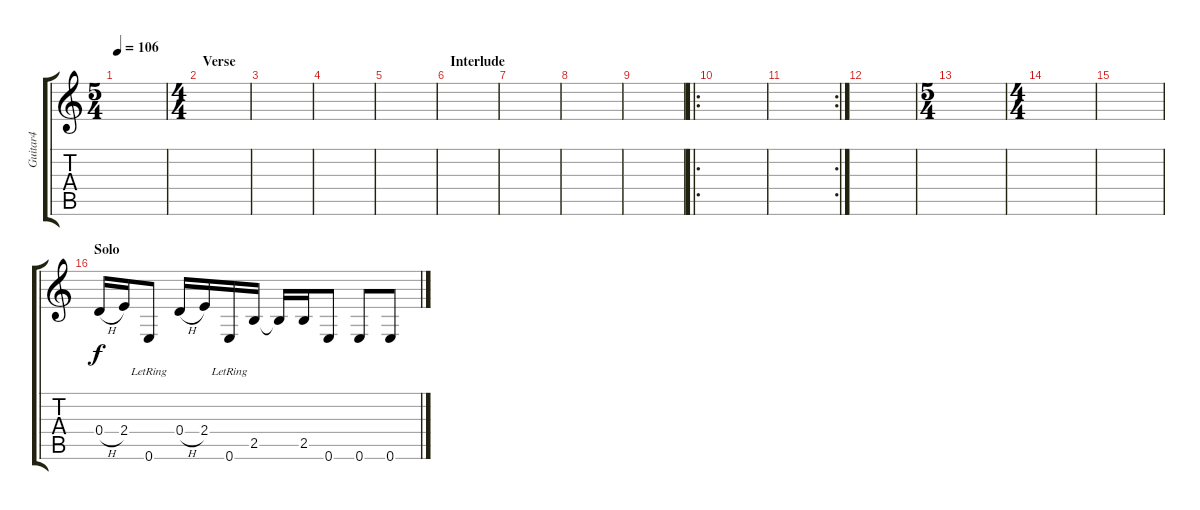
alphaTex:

\track ("Guitar4" "Guitar4") {instrument overdrivenguitar}
\staff {score tabs}
\tuning (E4 B3 G3 D3 A2 E2) {hide}
\ts (5 4)
\tempo 106
\clef g2
\ks c
|
\ts (4 4)
\section ("" "Verse")
|
|
|
|
\section ("" "Interlude")
|
|
|
|
\ro
|
\rc 2
|
|
\ts (5 4)
|
\ts (4 4)
|
|
\section ("" "Solo")
0.4{h}.16 2.4.16 0.6{lr}.8 0.4{h}.16 2.4.16 0.6{lr}.16 2.5.16 2.5{t}.16 2.5.16 0.6.8 0.6.8 0.6.8
